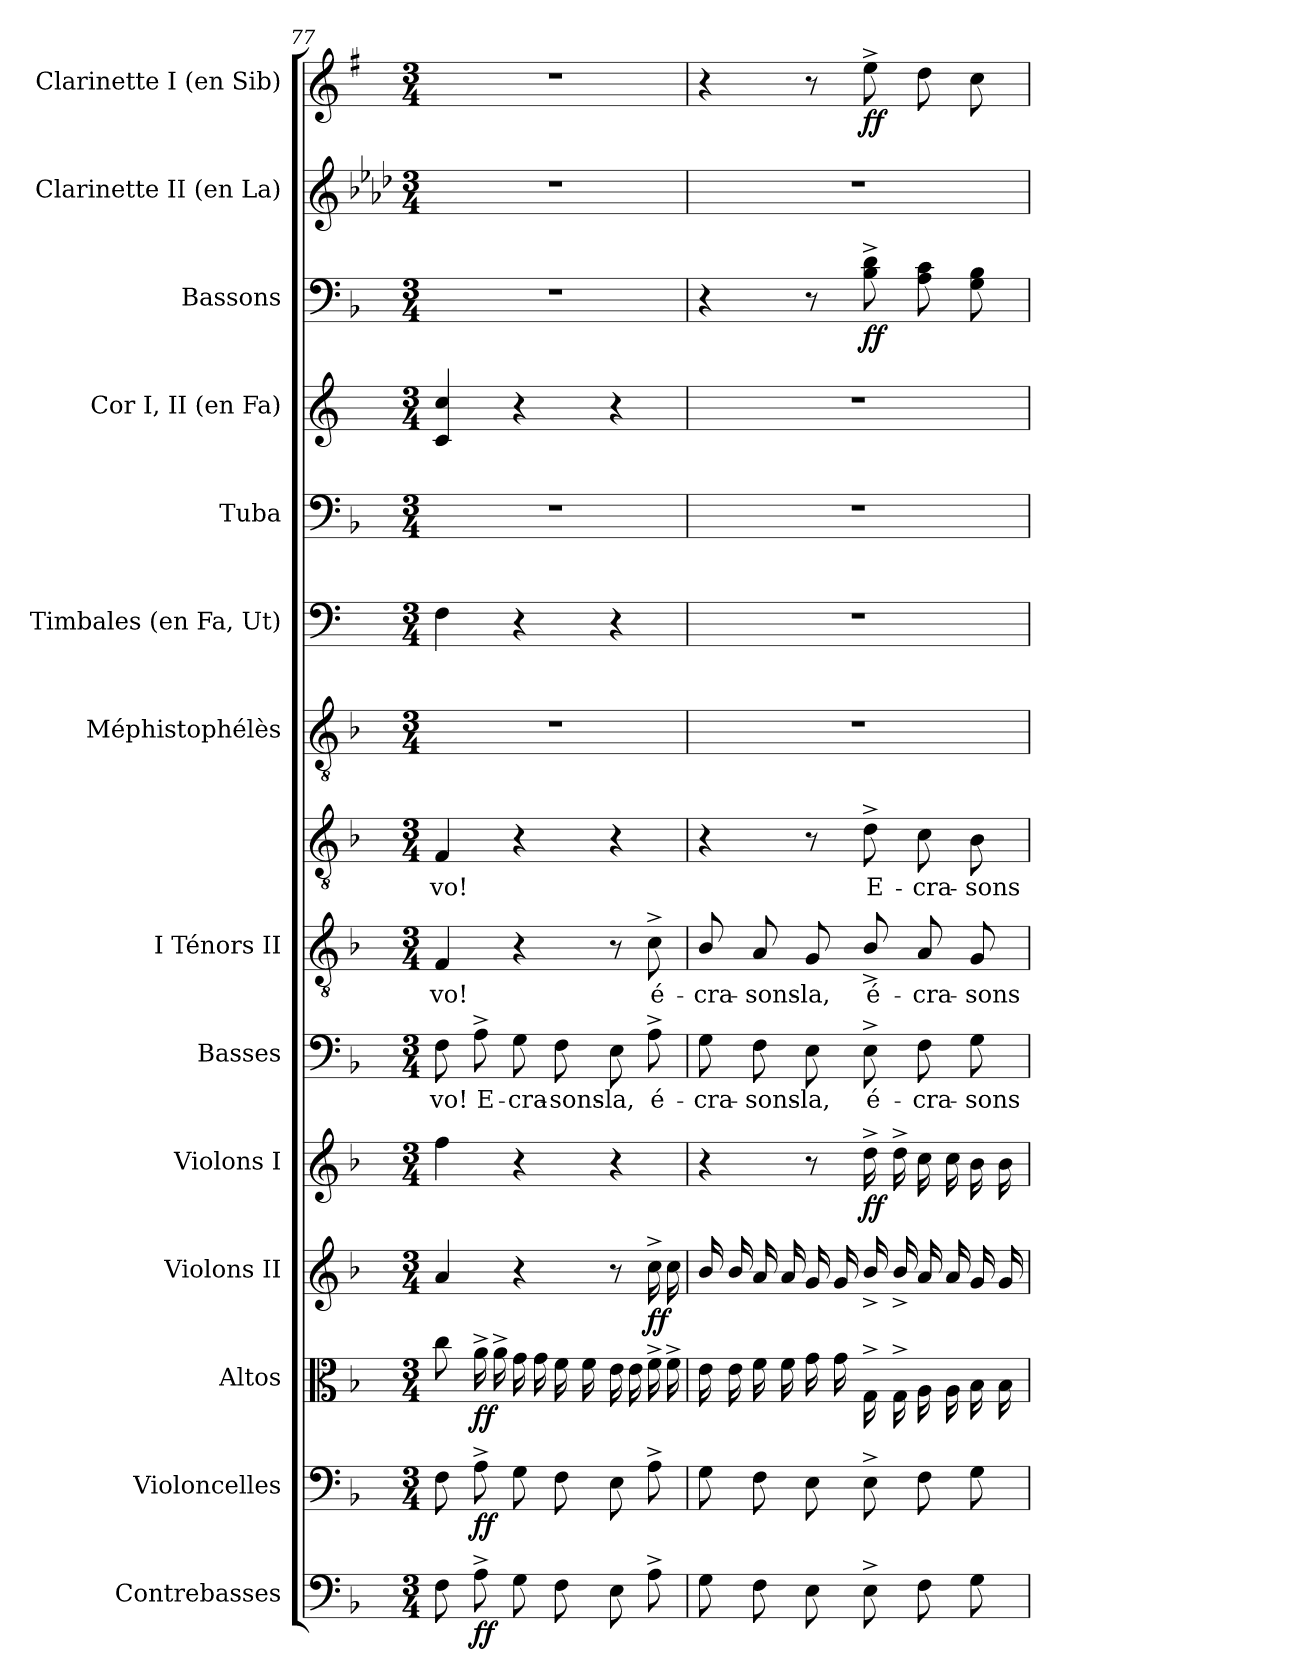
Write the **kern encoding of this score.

**kern	**dynam	**kern	**dynam	**kern	**dynam	**kern	**dynam	**kern	**dynam	**kern	**text	**kern	**text	**kern	**text	**kern	**kern	**kern	**kern	**kern	**dynam	**kern	**kern	**dynam
*part14	*part14	*part13	*part13	*part12	*part12	*part11	*part11	*part10	*part10	*part9	*part9	*part8	*part8	*part8	*part8	*part7	*part6	*part5	*part4	*part3	*part3	*part2	*part1	*part1
*staff15	*staff15	*staff14	*staff14	*staff13	*staff13	*staff12	*staff12	*staff11	*staff11	*staff10	*staff10	*staff9	*staff9	*staff8	*staff8	*staff7	*staff6	*staff5	*staff4	*staff3	*staff3	*staff2	*staff1	*staff1
*I"Contrebasses	*	*I"Violoncelles	*	*I"Altos	*	*I"Violons II	*	*I"Violons I	*	*I"Basses	*	*I"I  Ténors  II	*	*	*	*I"Méphistophélès	*I"Timbales (en Fa, Ut)	*I"Tuba	*I"Cor I, II (en Fa)	*I"Bassons	*	*I"Clarinette II (en La)	*I"Clarinette I (en Sib)	*
*I'C-b.	*	*I'Vlles	*	*I'Altos	*	*I'Vns II	*	*I'Vns I	*	*I'Basses	*	*I'Tén.	*	*	*	*I'Méphist.	*	*I'Tb.	*I'Cor (Fa)	*I'Bns	*	*I'Cl. (La)	*I'Cl. (Sib)	*
!!LO:PB:g=z
*clefF4	*	*clefF4	*	*clefC3	*	*clefG2	*	*clefG2	*	*clefF4	*	*clefGv2	*	*clefGv2	*	*clefGv2	*clefF4	*clefF4	*clefG2	*clefF4	*	*clefG2	*clefG2	*
*ITrd7c12	*	*	*	*	*	*	*	*	*	*	*	*ITrd7c12	*	*ITrd7c12	*	*ITrd7c12	*	*	*ITrd4c7	*	*	*ITrd2c3	*ITrd1c2	*
*k[b-]	*	*k[b-]	*	*k[b-]	*	*k[b-]	*	*k[b-]	*	*k[b-]	*	*k[b-]	*	*k[b-]	*	*k[b-]	*k[]	*k[b-]	*k[b-]	*k[b-]	*	*k[b-]	*k[b-]	*
*F:	*	*F:	*	*F:	*	*F:	*	*F:	*	*F:	*	*F:	*	*F:	*	*F:	*C:	*F:	*F:	*F:	*	*F:	*F:	*
*M3/4	*	*M3/4	*	*M3/4	*	*M3/4	*	*M3/4	*	*M3/4	*	*M3/4	*	*M3/4	*	*M3/4	*M3/4	*M3/4	*M3/4	*M3/4	*	*M3/4	*M3/4	*
=77	=77	=77	=77	=77	=77	=77	=77	=77	=77	=77	=77	=77	=77	=77	=77	=77	=77	=77	=77	=77	=77	=77	=77	=77
!	!	!	!	!	!	!	!	!	!	!	!LO:LY:b:color=#000000	!	!	!	!	!	!	!	!	!	!	!	!	!
!	!	!	!	!	!	!	!	!	!	!	!	!	!LO:LY:b:color=#000000	!	!	!	!	!	!	!	!	!	!	!
!	!	!	!	!	!	!	!	!	!	!	!	!	!	!	!LO:LY:b:color=#000000	!LO:N:vis=1	!	!LO:N:vis=1	!	!LO:N:vis=1	!	!LO:N:vis=1	!LO:N:vis=1	!
8FFi\	.	8Fi\	.	8cci\	.	4ai/	.	4ffi\	.	8Fi\	-vo!	4FFi/	-vo!	4FFi/	-vo!	2.r	4Fi\	2.r	4Fi/ 4fi	2.r	.	2.r	2.r	.
!	!	!	!	!	!	!	!	!	!	!	!LO:LY:b:color=#000000	!	!	!	!	!	!	!	!	!	!	!	!	!
*	*	*	*	*tremolo	*	*	*	*	*	*	*	*	*	*	*	*	*	*	*	*	*	*	*	*
8AA^i\	ff	8A^i\	ff	16a^i\	ff	.	.	.	.	8A^i\	E-	.	.	.	.	.	.	.	.	.	.	.	.	.
.	.	.	.	16a^i\	.	.	.	.	.	.	.	.	.	.	.	.	.	.	.	.	.	.	.	.
!	!	!	!	!	!	!	!	!	!	!	!LO:LY:b:color=#000000	!	!	!	!	!	!	!	!	!	!	!	!	!
8GGi\	.	8Gi\	.	16gi\	.	4r	.	4r	.	8Gi\	-cra-	4r	.	4r	.	.	4r	.	4r	.	.	.	.	.
.	.	.	.	16gi\	.	.	.	.	.	.	.	.	.	.	.	.	.	.	.	.	.	.	.	.
!	!	!	!	!	!	!	!	!	!	!	!LO:LY:b:color=#000000	!	!	!	!	!	!	!	!	!	!	!	!	!
8FFi\	.	8Fi\	.	16fi\	.	.	.	.	.	8Fi\	-sons-	.	.	.	.	.	.	.	.	.	.	.	.	.
.	.	.	.	16fi\	.	.	.	.	.	.	.	.	.	.	.	.	.	.	.	.	.	.	.	.
!	!	!	!	!	!	!	!	!	!	!	!LO:LY:b:color=#000000	!	!	!	!	!	!	!	!	!	!	!	!	!
8EEi\	.	8Ei\	.	16ei\	.	8r	.	4r	.	8Ei\	-la,	8r	.	4r	.	.	4r	.	4r	.	.	.	.	.
.	.	.	.	16ei\	.	.	.	.	.	.	.	.	.	.	.	.	.	.	.	.	.	.	.	.
!	!	!	!	!	!	!	!	!	!	!	!LO:LY:b:color=#000000	!	!	!	!	!	!	!	!	!	!	!	!	!
!	!	!	!	!	!	!	!	!	!	!	!	!	!LO:LY:b:color=#000000	!	!	!	!	!	!	!	!	!	!	!
8AA^i\	.	8A^i\	.	16f^i\	.	16cc^i\	ff	.	.	8A^i\	é-	8C^i\	é-	.	.	.	.	.	.	.	.	.	.	.
.	.	.	.	16f^i\	.	16cci\	.	.	.	.	.	.	.	.	.	.	.	.	.	.	.	.	.	.
=78	=78	=78	=78	=78	=78	=78	=78	=78	=78	=78	=78	=78	=78	=78	=78	=78	=78	=78	=78	=78	=78	=78	=78	=78
!	!	!	!	!	!	!	!	!	!	!	!LO:LY:b:color=#000000	!	!	!	!	!	!	!	!	!	!	!	!	!
!	!	!	!	!	!	!	!	!	!	!	!	!	!LO:LY:b:color=#000000	!	!	!LO:N:vis=1	!LO:N:vis=1	!LO:N:vis=1	!LO:N:vis=1	!	!	!LO:N:vis=1	!	!
*	*	*	*	*	*	*tremolo	*	*	*	*	*	*	*	*	*	*	*	*	*	*	*	*	*	*
8GGi\	.	8Gi\	.	16ei\	.	16b-i/	.	4r	.	8Gi\	-cra-	8BB-i/	-cra-	4r	.	2.r	2.r	2.r	2.r	4r	.	2.r	4r	.
.	.	.	.	16ei\	.	16b-i/	.	.	.	.	.	.	.	.	.	.	.	.	.	.	.	.	.	.
!	!	!	!	!	!	!	!	!	!	!	!LO:LY:b:color=#000000	!	!	!	!	!	!	!	!	!	!	!	!	!
!	!	!	!	!	!	!	!	!	!	!	!	!	!LO:LY:b:color=#000000	!	!	!	!	!	!	!	!	!	!	!
8FFi\	.	8Fi\	.	16fi\	.	16ai/	.	.	.	8Fi\	-sons-	8AAi/	-sons-	.	.	.	.	.	.	.	.	.	.	.
.	.	.	.	16fi\	.	16ai/	.	.	.	.	.	.	.	.	.	.	.	.	.	.	.	.	.	.
!	!	!	!	!	!	!	!	!	!	!	!LO:LY:b:color=#000000	!	!	!	!	!	!	!	!	!	!	!	!	!
!	!	!	!	!	!	!	!	!	!	!	!	!	!LO:LY:b:color=#000000	!	!	!	!	!	!	!	!	!	!	!
8EEi\	.	8Ei\	.	16gi\	.	16gi/	.	8r	.	8Ei\	-la,	8GGi/	-la,	8r	.	.	.	.	.	8r	.	.	8r	.
.	.	.	.	16gi\	.	16gi/	.	.	.	.	.	.	.	.	.	.	.	.	.	.	.	.	.	.
!	!	!	!	!	!	!	!	!	!	!	!LO:LY:b:color=#000000	!	!	!	!	!	!	!	!	!	!	!	!	!
!	!	!	!	!	!	!	!	!	!	!	!	!	!LO:LY:b:color=#000000	!	!	!	!	!	!	!	!	!	!	!
!	!	!	!	!	!	!	!	!	!	!	!	!	!	!	!LO:LY:b:color=#000000	!	!	!	!	!	!	!	!	!
*	*	*	*	*	*	*	*	*tremolo	*	*	*	*	*	*	*	*	*	*	*	*	*	*	*	*
8EE^i\	.	8E^i\	.	16G^i\	.	16b-^i/	.	16dd^i\	ff	8E^i\	é-	8BB-^i/	é-	8D^i\	E-	.	.	.	.	8B-i\^ 8di^	ff	.	8dd^i\	ff
.	.	.	.	16G^i\	.	16b-^i/	.	16dd^i\	.	.	.	.	.	.	.	.	.	.	.	.	.	.	.	.
!	!	!	!	!	!	!	!	!	!	!	!LO:LY:b:color=#000000	!	!	!	!	!	!	!	!	!	!	!	!	!
!	!	!	!	!	!	!	!	!	!	!	!	!	!LO:LY:b:color=#000000	!	!	!	!	!	!	!	!	!	!	!
!	!	!	!	!	!	!	!	!	!	!	!	!	!	!	!LO:LY:b:color=#000000	!	!	!	!	!	!	!	!	!
8FFi\	.	8Fi\	.	16Ai\	.	16ai/	.	16cci\	.	8Fi\	-cra-	8AAi/	-cra-	8Ci\	-cra-	.	.	.	.	8Ai\ 8ci	.	.	8cci\	.
.	.	.	.	16Ai\	.	16ai/	.	16cci\	.	.	.	.	.	.	.	.	.	.	.	.	.	.	.	.
!	!	!	!	!	!	!	!	!	!	!	!LO:LY:b:color=#000000	!	!	!	!	!	!	!	!	!	!	!	!	!
!	!	!	!	!	!	!	!	!	!	!	!	!	!LO:LY:b:color=#000000	!	!	!	!	!	!	!	!	!	!	!
!	!	!	!	!	!	!	!	!	!	!	!	!	!	!	!LO:LY:b:color=#000000	!	!	!	!	!	!	!	!	!
8GGi\	.	8Gi\	.	16B-i\	.	16gi/	.	16b-i\	.	8Gi\	-sons-	8GGi/	-sons-	8BB-i\	-sons-	.	.	.	.	8Gi\ 8B-i	.	.	8b-i\	.
.	.	.	.	16B-i\	.	16gi/	.	16b-i\	.	.	.	.	.	.	.	.	.	.	.	.	.	.	.	.
*	*	*	*	*	*	*	*	*Xtremolo	*	*	*	*	*	*	*	*	*	*	*	*	*	*	*	*
*	*	*	*	*	*	*Xtremolo	*	*	*	*	*	*	*	*	*	*	*	*	*	*	*	*	*	*
*	*	*	*	*Xtremolo	*	*	*	*	*	*	*	*	*	*	*	*	*	*	*	*	*	*	*	*
=	=	=	=	=	=	=	=	=	=	=	=	=	=	=	=	=	=	=	=	=	=	=	=	=
*-	*-	*-	*-	*-	*-	*-	*-	*-	*-	*-	*-	*-	*-	*-	*-	*-	*-	*-	*-	*-	*-	*-	*-	*-
